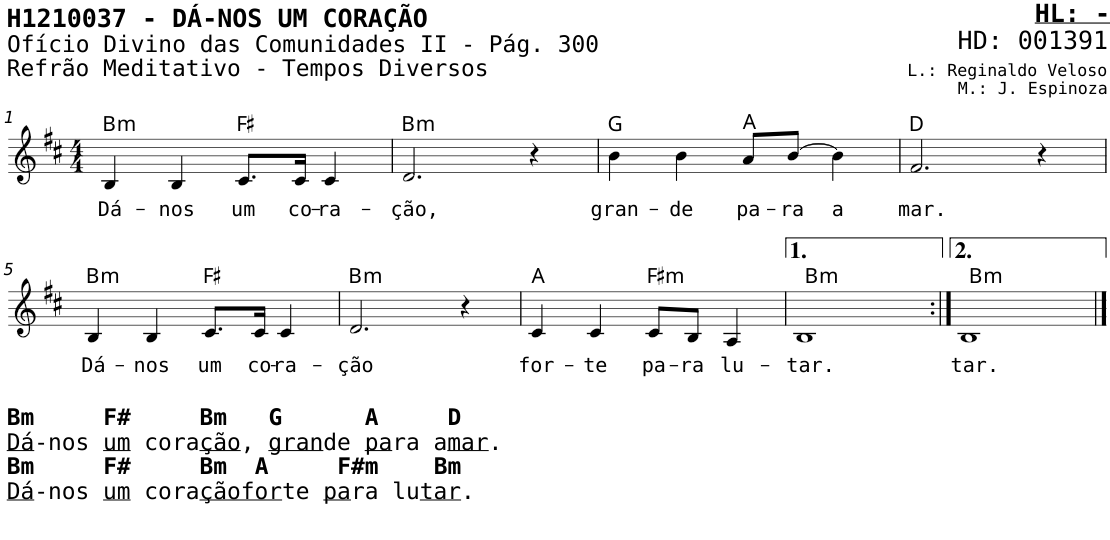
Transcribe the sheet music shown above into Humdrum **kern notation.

**kern	**text	**harte
*part1	*part1	*part1
*staff1	*staff1	*
*I"Voz	*	*
*I'V	*	*
*stria5	*	*
*clefG2	*	*
*k[f#c#]	*	*
*M4/4	*	*
=1	=1	=1
!	!LO:LY:b	!LO:H:kt=m
4B/	Dá-	B:min
!	!LO:LY:b	!
4B/	-nos	.
!	!LO:LY:b	!
8.c#/L	um	F#:maj
!	!LO:LY:b	!
16c#/Jk	co-	.
!	!LO:LY:b	!
4c#/	-ra-	.
=2	=2	=2
!	!LO:LY:b	!LO:H:kt=m
2.d/	-ção,	B:min
4r	.	.
=3	=3	=3
!	!LO:LY:b	!
4b\	gran-	G:maj
!	!LO:LY:b	!
4b\	-de	.
!	!LO:LY:b	!
8a/L	pa-	A:maj
!	!LO:LY:b	!
[8b/J	-ra	.
!	!LO:LY:b	!
4b\]	a	.
=4	=4	=4
!	!LO:LY:b	!
2.f#/	mar.	D:maj
4r	.	.
!!LO:LB:g=z
=5	=5	=5
!LO:TX:b:B:t=Bm     F#     Bm   G      A     D	!	!
!LO:TX:b:t=Dá	!	!
!LO:TX:b:t=-nos	!	!
!LO:TX:b:t=um	!	!
!LO:TX:b:t=cora	!	!
!LO:TX:b:t=ção	!	!
!LO:TX:b:t=,	!	!
!LO:TX:b:t=gran	!	!
!LO:TX:b:t=de	!	!
!LO:TX:b:t=pa	!	!
!LO:TX:b:t=ra a	!	!
!LO:TX:b:t=mar	!	!
!LO:TX:b:t=.	!	!
!LO:TX:b:B:t=Bm     F#     Bm  A     F#m    Bm	!	!
!LO:TX:b:t=Dá	!	!
!LO:TX:b:t=-nos	!	!
!LO:TX:b:t=um	!	!
!LO:TX:b:t=cora	!	!
!LO:TX:b:t=çãofor	!	!
!LO:TX:b:t=te	!	!
!LO:TX:b:t=pa	!	!
!LO:TX:b:t=ra lu	!	!
!LO:TX:b:t=tar	!	!
!LO:TX:b:t=.	!	!
!	!LO:LY:b	!LO:H:kt=m
4B/	Dá-	B:min
!	!LO:LY:b	!
4B/	-nos	.
!	!LO:LY:b	!
8.c#/L	um	F#:maj
!	!LO:LY:b	!
16c#/Jk	co-	.
!	!LO:LY:b	!
4c#/	-ra-	.
=6	=6	=6
!	!LO:LY:b	!LO:H:kt=m
2.d/	-ção	B:min
4r	.	.
=7	=7	=7
!	!LO:LY:b	!
4c#/	for-	A:maj
!	!LO:LY:b	!
4c#/	-te	.
!	!LO:LY:b	!LO:H:kt=m
8c#/L	pa-	F#:min
!	!LO:LY:b	!
8B/J	-ra	.
!	!LO:LY:b	!
4A/	lu-	.
=8	=8	=8
!	!LO:LY:b	!LO:H:kt=m
1B	-tar.	B:min
=9:|!	=9:|!	=9:|!
!	!LO:LY:b	!LO:H:kt=m
1B	tar.	B:min
==	==	==
*-	*-	*-
